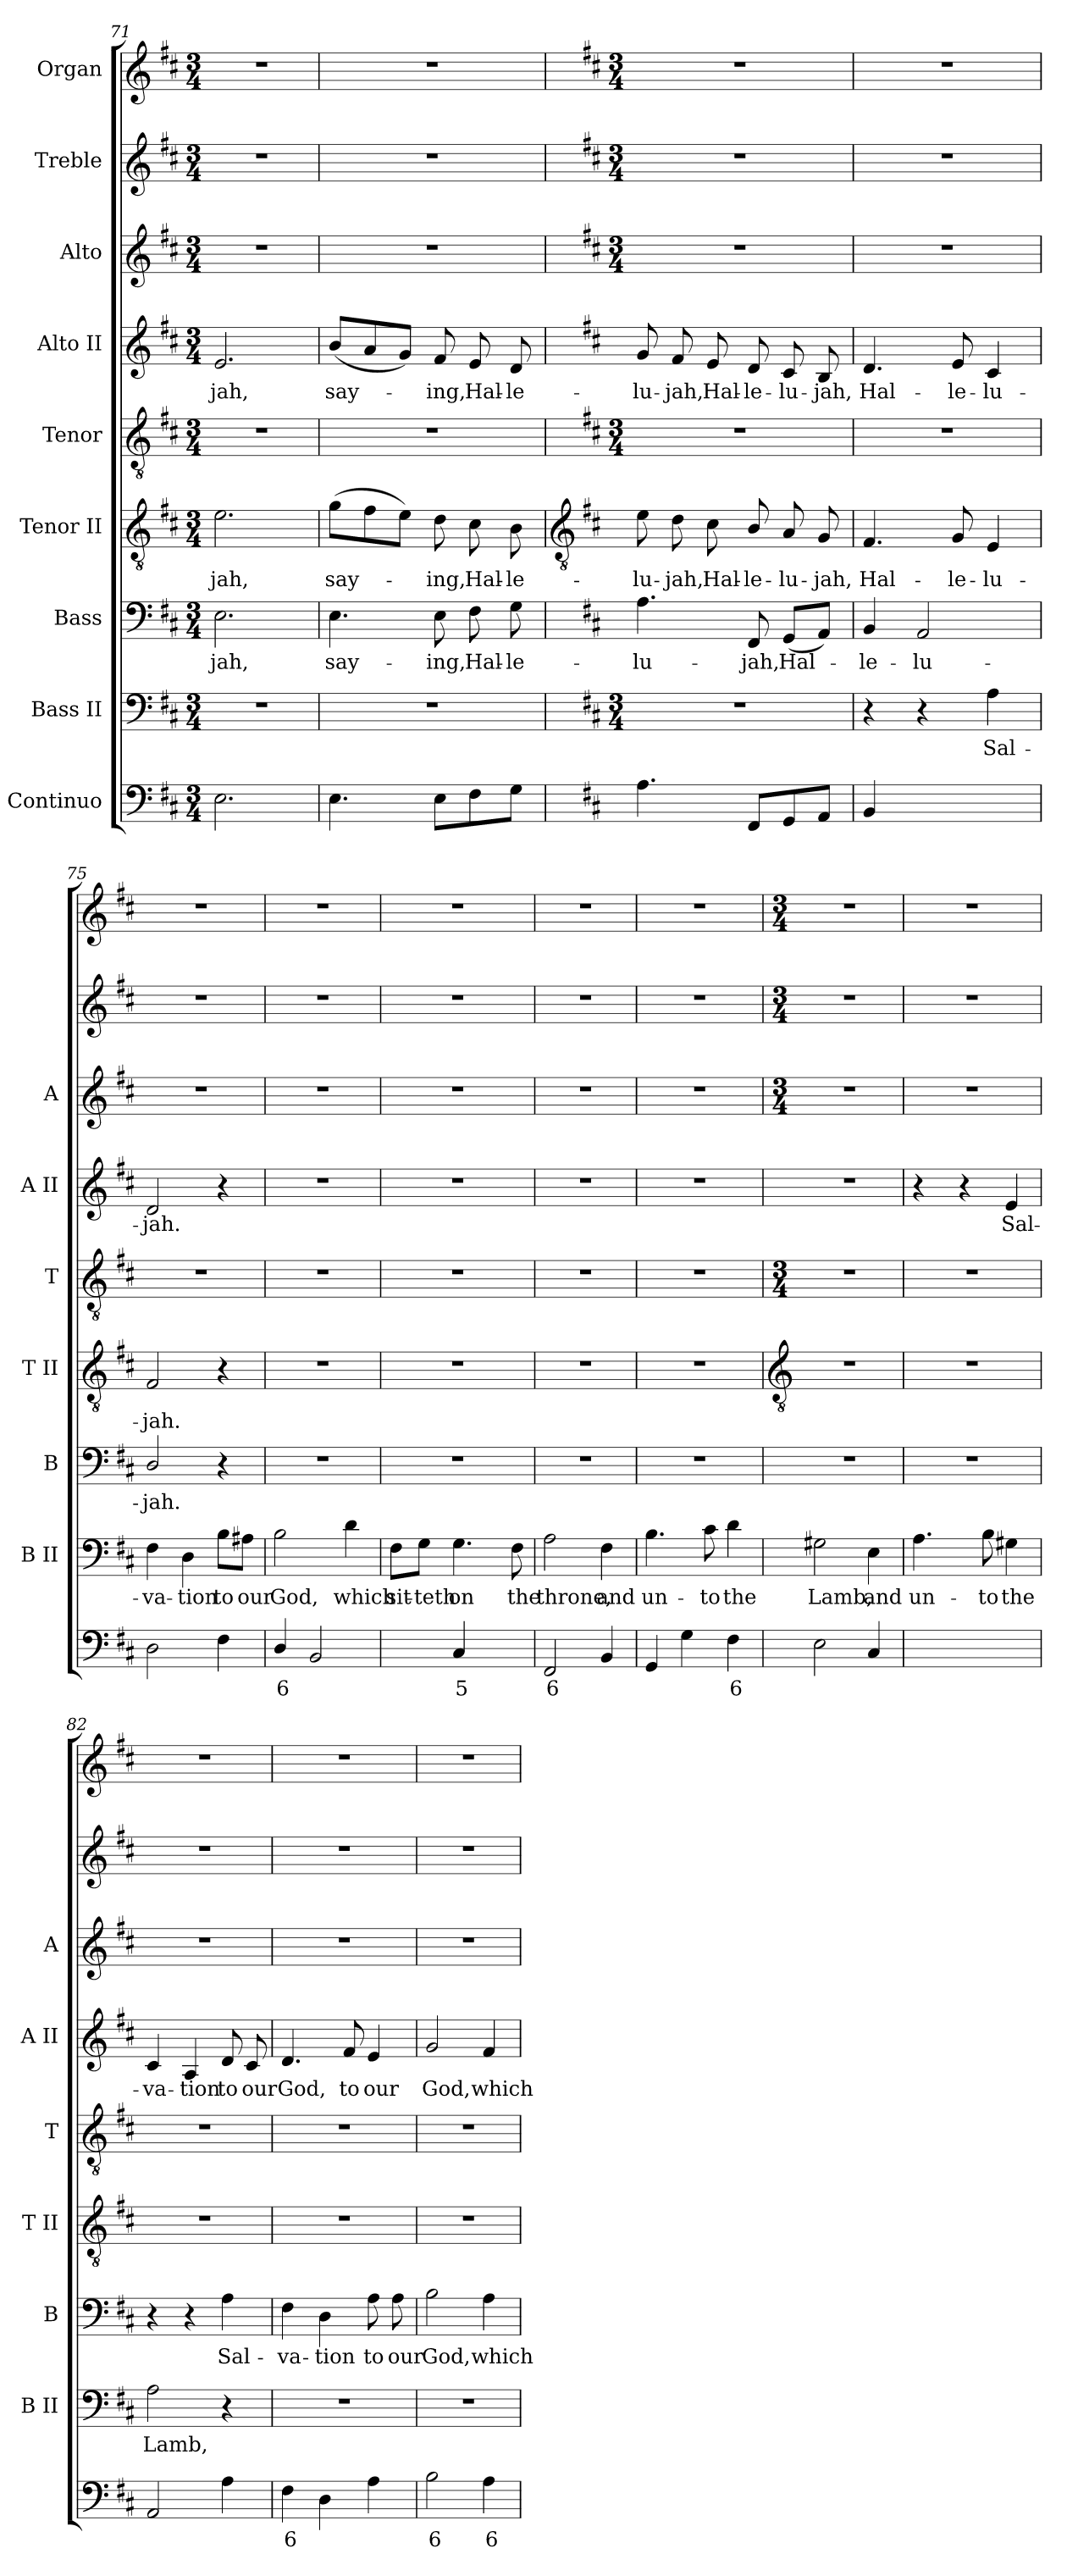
**kern	**text	**text	**kern	**text	**kern	**text	**kern	**text	**kern	**kern	**text	**kern	**kern	**kern
*part9	*part9	*part9	*part8	*part8	*part7	*part7	*part6	*part6	*part5	*part4	*part4	*part3	*part2	*part1
*staff9	*staff9	*staff9	*staff8	*staff8	*staff7	*staff7	*staff6	*staff6	*staff5	*staff4	*staff4	*staff3	*staff2	*staff1
*I"Continuo	*	*	*I"Bass II	*	*I"Bass	*	*I"Tenor II	*	*I"Tenor	*I"Alto II	*	*I"Alto	*I"Treble	*I"Organ
*	*	*	*I'B II	*	*I'B	*	*I'T II	*	*I'T	*I'A II	*	*I'A	*	*
*clefF4	*	*	*clefF4	*	*clefF4	*	*clefGv2	*	*clefGv2	*clefG2	*	*clefG2	*clefG2	*clefG2
*k[f#c#]	*	*	*k[f#c#]	*	*k[f#c#]	*	*k[f#c#]	*	*k[f#c#]	*k[f#c#]	*	*k[f#c#]	*k[f#c#]	*k[f#c#]
*D:	*	*	*D:	*	*D:	*	*D:	*	*D:	*D:	*	*D:	*D:	*D:
*M3/4	*	*	*M3/4	*	*M3/4	*	*M3/4	*	*M3/4	*M3/4	*	*M3/4	*M3/4	*M3/4
=71	=71	=71	=71	=71	=71	=71	=71	=71	=71	=71	=71	=71	=71	=71
!	!	!	!	!	!	!LO:LY:b	!	!LO:LY:b	!	!	!LO:LY:b	!	!	!
2.E	.	.	2.r	.	2.E	-jah,	2.e	-jah,	2.r	2.e	-jah,	2.r	2.r	2.r
=72	=72	=72	=72	=72	=72	=72	=72	=72	=72	=72	=72	=72	=72	=72
!	!	!	!	!	!	!LO:LY:b	!	!LO:LY:b	!	!	!LO:LY:b	!	!	!
4.E	.	.	2.r	.	4.E	say-	(>8gL	say-	2.r	(<8bL	say-	2.r	2.r	2.r
.	.	.	.	.	.	.	8f#	.	.	8a	.	.	.	.
.	.	.	.	.	.	.	8eJ)	.	.	8gJ)	.	.	.	.
!	!	!	!	!	!	!LO:LY:b	!	!LO:LY:b	!	!	!LO:LY:b	!	!	!
8EL	.	.	.	.	8E	-ing,	8d	ing,	.	8f#	ing,	.	.	.
!	!	!	!	!	!	!LO:LY:b	!	!LO:LY:b	!	!	!LO:LY:b	!	!	!
8F#	.	.	.	.	8F#	Hal-	8c#	Hal-	.	8e	Hal-	.	.	.
!	!	!	!	!	!	!LO:LY:b	!	!LO:LY:b	!	!	!LO:LY:b	!	!	!
8GJ	.	.	.	.	8G	-le-	8B	-le-	.	8d	-le-	.	.	.
!!LO:LB:g=z
=73	=73	=73	=73	=73	=73	=73	=73	=73	=73	=73	=73	=73	=73	=73
*	*	*	*	*	*	*	*clefGv2	*	*	*	*	*	*	*
*	*	*	*k[f#c#]	*	*	*	*	*	*	*	*	*	*	*
*	*	*	*D:	*	*	*	*	*	*	*	*	*	*	*
*	*	*	*M3/4	*	*	*	*	*	*M3/4	*	*	*M3/4	*M3/4	*M3/4
!	!	!	!LO:N:vis=1	!	!	!LO:LY:b	!	!LO:LY:b	!	!	!LO:LY:b	!	!	!
4.A	.	.	2.r	.	4.A	-lu-	8e	-lu-	2.r	8g	-lu-	2.r	2.r	2.r
!	!	!	!	!	!	!	!	!LO:LY:b	!	!	!LO:LY:b	!	!	!
.	.	.	.	.	.	.	8d	-jah,	.	8f#	-jah,	.	.	.
!	!	!	!	!	!	!	!	!LO:LY:b	!	!	!LO:LY:b	!	!	!
.	.	.	.	.	.	.	8c#	Hal-	.	8e	Hal-	.	.	.
!	!	!	!	!	!	!LO:LY:b	!	!LO:LY:b	!	!	!LO:LY:b	!	!	!
8FF#L	.	.	.	.	8FF#	-jah,	8B/	-le-	.	8d	-le-	.	.	.
!	!	!	!	!	!	!LO:LY:b	!	!LO:LY:b	!	!	!LO:LY:b	!	!	!
8GG	.	.	.	.	(<8GGL	Hal-	8A	-lu-	.	8c#	-lu-	.	.	.
!	!	!	!	!	!	!	!	!LO:LY:b	!	!	!LO:LY:b	!	!	!
8AAJ	.	.	.	.	8AAJ)	.	8G	-jah,	.	8B	-jah,	.	.	.
=74	=74	=74	=74	=74	=74	=74	=74	=74	=74	=74	=74	=74	=74	=74
!	!	!	!	!	!	!LO:LY:b	!	!LO:LY:b	!	!	!LO:LY:b	!	!	!
4BB	.	.	4r	.	4BB	le-	4.F#	Hal-	2.r	4.d	Hal-	2.r	2.r	2.r
!	!LO:LY:b	!LO:LY:b	!	!	!	!LO:LY:b	!	!	!	!	!	!	!	!
[4AAyy	6	4	4r	.	2AA	-lu-	.	.	.	.	.	.	.	.
!	!	!	!	!	!	!	!	!LO:LY:b	!	!	!LO:LY:b	!	!	!
.	.	.	.	.	.	.	8G	-le-	.	8e	-le-	.	.	.
!	!LO:LY:b	!LO:LY:b	!	!LO:LY:b	!	!	!	!LO:LY:b	!	!	!LO:LY:b	!	!	!
4AAyy]	5	3	4A	Sal-	.	.	4E	-lu-	.	4c#	-lu-	.	.	.
=75	=75	=75	=75	=75	=75	=75	=75	=75	=75	=75	=75	=75	=75	=75
!	!	!	!	!LO:LY:b	!	!LO:LY:b	!	!LO:LY:b	!	!	!LO:LY:b	!	!	!
2D	.	.	4F#	-va-	2D/	-jah.	2F#	-jah.	2.r	2d	-jah.	2.r	2.r	2.r
!	!	!	!	!LO:LY:b	!	!	!	!	!	!	!	!	!	!
.	.	.	4D	-tion	.	.	.	.	.	.	.	.	.	.
!	!	!	!	!LO:LY:b	!	!	!	!	!	!	!	!	!	!
4F#	.	.	8B\L	to	4r	.	4r	.	.	4r	.	.	.	.
!	!	!	!	!LO:LY:b	!	!	!	!	!	!	!	!	!	!
.	.	.	8A#X\J	our	.	.	.	.	.	.	.	.	.	.
=76	=76	=76	=76	=76	=76	=76	=76	=76	=76	=76	=76	=76	=76	=76
!	!LO:LY:b	!	!	!LO:LY:b	!LO:N:vis=1	!	!LO:N:vis=1	!	!	!LO:N:vis=1	!	!	!	!
4D/	6	.	2B	God,	2.r	.	2.r	.	2.r	2.r	.	2.r	2.r	2.r
2BB	.	.	.	.	.	.	.	.	.	.	.	.	.	.
!	!	!	!	!LO:LY:b	!	!	!	!	!	!	!	!	!	!
.	.	.	4d	which	.	.	.	.	.	.	.	.	.	.
=77	=77	=77	=77	=77	=77	=77	=77	=77	=77	=77	=77	=77	=77	=77
!	!LO:LY:b	!	!	!LO:LY:b	!LO:N:vis=1	!	!LO:N:vis=1	!	!	!LO:N:vis=1	!	!	!	!
[8BByy	5	.	8F#\L	sit-	2.r	.	2.r	.	2.r	2.r	.	2.r	2.r	2.r
!	!LO:LY:b	!	!	!LO:LY:b	!	!	!	!	!	!	!	!	!	!
8BByy]	6	.	8G\J	-teth	.	.	.	.	.	.	.	.	.	.
!	!LO:LY:b	!	!	!LO:LY:b	!	!	!	!	!	!	!	!	!	!
4C#	5	.	4.G	on	.	.	.	.	.	.	.	.	.	.
!	!LO:LY:b	!	!	!	!	!	!	!	!	!	!	!	!	!
[8Dyy	4	.	.	.	.	.	.	.	.	.	.	.	.	.
!	!LO:LY:b	!	!	!LO:LY:b	!	!	!	!	!	!	!	!	!	!
8Dyy]	3	.	8F#	the	.	.	.	.	.	.	.	.	.	.
=78	=78	=78	=78	=78	=78	=78	=78	=78	=78	=78	=78	=78	=78	=78
!	!LO:LY:b	!	!	!LO:LY:b	!LO:N:vis=1	!	!LO:N:vis=1	!	!	!LO:N:vis=1	!	!	!	!
2FF#	6	.	2A	throne,	2.r	.	2.r	.	2.r	2.r	.	2.r	2.r	2.r
!	!	!	!	!LO:LY:b	!	!	!	!	!	!	!	!	!	!
4BB	.	.	4F#	and	.	.	.	.	.	.	.	.	.	.
=79	=79	=79	=79	=79	=79	=79	=79	=79	=79	=79	=79	=79	=79	=79
!	!	!	!	!LO:LY:b	!LO:N:vis=1	!	!LO:N:vis=1	!	!	!LO:N:vis=1	!	!	!	!
4GG	.	.	4.B	un-	2.r	.	2.r	.	2.r	2.r	.	2.r	2.r	2.r
4G	.	.	.	.	.	.	.	.	.	.	.	.	.	.
!	!	!	!	!LO:LY:b	!	!	!	!	!	!	!	!	!	!
.	.	.	8c#	-to	.	.	.	.	.	.	.	.	.	.
!	!LO:LY:b	!	!	!LO:LY:b	!	!	!	!	!	!	!	!	!	!
4F#	6	.	4d	the	.	.	.	.	.	.	.	.	.	.
!!LO:LB:g=z
=80	=80	=80	=80	=80	=80	=80	=80	=80	=80	=80	=80	=80	=80	=80
*	*	*	*	*	*	*	*clefGv2	*	*	*	*	*	*	*
*	*	*	*	*	*	*	*	*	*M3/4	*	*	*M3/4	*M3/4	*M3/4
!	!	!	!	!LO:LY:b	!LO:N:vis=1	!	!LO:N:vis=1	!	!	!LO:N:vis=1	!	!	!	!
2E	.	.	2G#X	Lamb,	2.r	.	2.r	.	2.r	2.r	.	2.r	2.r	2.r
!	!	!	!	!LO:LY:b	!	!	!	!	!	!	!	!	!	!
4C#	.	.	4E	and	.	.	.	.	.	.	.	.	.	.
=81	=81	=81	=81	=81	=81	=81	=81	=81	=81	=81	=81	=81	=81	=81
!	!LO:LY:b	!	!	!LO:LY:b	!LO:N:vis=1	!	!LO:N:vis=1	!	!	!	!	!	!	!
[8F#yy	5	.	4.A	un-	2.r	.	2.r	.	2.r	4r	.	2.r	2.r	2.r
!	!LO:LY:b	!	!	!	!	!	!	!	!	!	!	!	!	!
8F#yy]	6	.	.	.	.	.	.	.	.	.	.	.	.	.
!	!LO:LY:b	!	!	!	!	!	!	!	!	!	!	!	!	!
[4Eyy	4	.	.	.	.	.	.	.	.	4r	.	.	.	.
!	!	!	!	!LO:LY:b	!	!	!	!	!	!	!	!	!	!
.	.	.	8B	-to	.	.	.	.	.	.	.	.	.	.
!	!LO:LY:b	!	!	!LO:LY:b	!	!	!	!	!	!	!LO:LY:b	!	!	!
4Eyy]	3	.	4G#X	the	.	.	.	.	.	4e	Sal-	.	.	.
=82	=82	=82	=82	=82	=82	=82	=82	=82	=82	=82	=82	=82	=82	=82
!	!	!	!	!LO:LY:b	!	!	!LO:N:vis=1	!	!	!	!LO:LY:b	!	!	!
2AA	.	.	2A	Lamb,	4r	.	2.r	.	2.r	4c#	-va-	2.r	2.r	2.r
!	!	!	!	!	!	!	!	!	!	!	!LO:LY:b	!	!	!
.	.	.	.	.	4r	.	.	.	.	4A	-tion	.	.	.
!	!	!	!	!	!	!LO:LY:b	!	!	!	!	!LO:LY:b	!	!	!
4A	.	.	4r	.	4A	Sal-	.	.	.	8d	to	.	.	.
!	!	!	!	!	!	!	!	!	!	!	!LO:LY:b	!	!	!
.	.	.	.	.	.	.	.	.	.	8c#	our	.	.	.
=83	=83	=83	=83	=83	=83	=83	=83	=83	=83	=83	=83	=83	=83	=83
!	!LO:LY:b	!	!LO:N:vis=1	!	!	!LO:LY:b	!LO:N:vis=1	!	!	!	!LO:LY:b	!	!	!
4F#	6	.	2.r	.	4F#	-va-	2.r	.	2.r	4.d	God,	2.r	2.r	2.r
!	!	!	!	!	!	!LO:LY:b	!	!	!	!	!	!	!	!
4D	.	.	.	.	4D	-tion	.	.	.	.	.	.	.	.
!	!	!	!	!	!	!	!	!	!	!	!LO:LY:b	!	!	!
.	.	.	.	.	.	.	.	.	.	8f#	to	.	.	.
!	!	!	!	!	!	!LO:LY:b	!	!	!	!	!LO:LY:b	!	!	!
4A	.	.	.	.	8A	to	.	.	.	4e	our	.	.	.
!	!	!	!	!	!	!LO:LY:b	!	!	!	!	!	!	!	!
.	.	.	.	.	8A	our	.	.	.	.	.	.	.	.
=84	=84	=84	=84	=84	=84	=84	=84	=84	=84	=84	=84	=84	=84	=84
!	!LO:LY:b	!	!LO:N:vis=1	!	!	!LO:LY:b	!LO:N:vis=1	!	!	!	!LO:LY:b	!	!	!
2B	6	.	2.r	.	2B	God,	2.r	.	2.r	2g	God,	2.r	2.r	2.r
!	!LO:LY:b	!	!	!	!	!LO:LY:b	!	!	!	!	!LO:LY:b	!	!	!
4A	6	.	.	.	4A	which	.	.	.	4f#	which	.	.	.
=	=	=	=	=	=	=	=	=	=	=	=	=	=	=
*-	*-	*-	*-	*-	*-	*-	*-	*-	*-	*-	*-	*-	*-	*-
